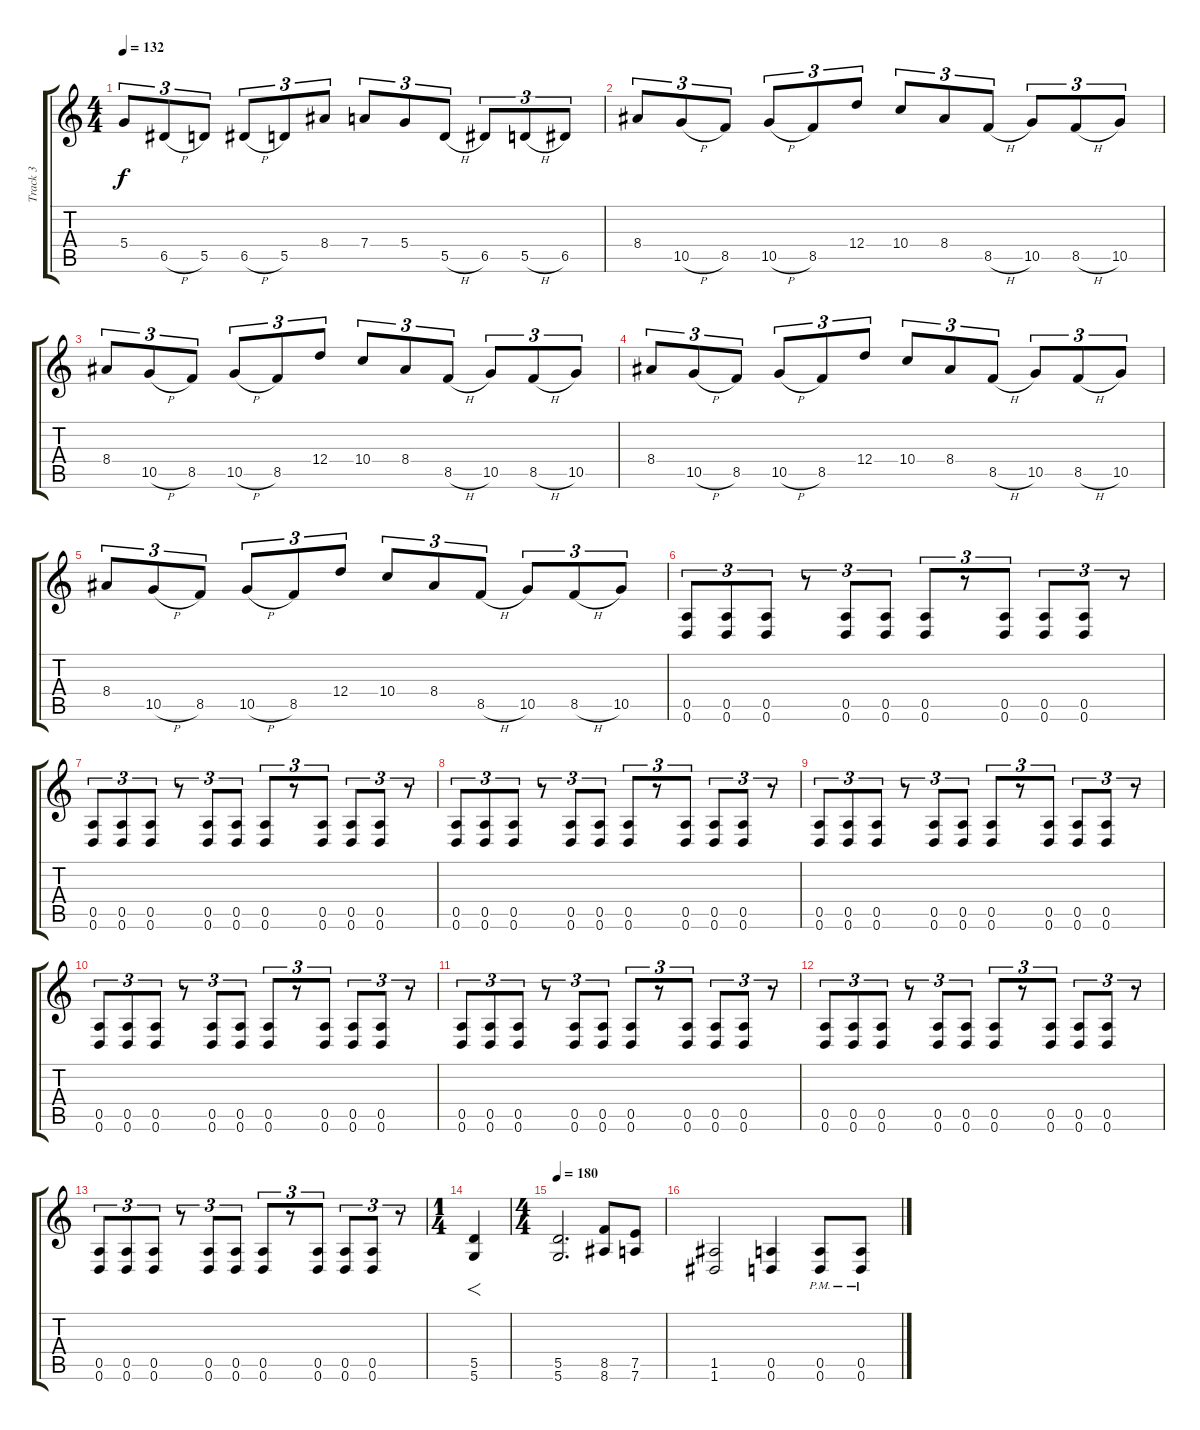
\track ("Track 3" "Track 3") {instrument overdrivenguitar}
\staff {score tabs}
\tuning (E4 B3 G3 D3 A2 D2) {hide}
\ts (4 4)
\tempo 132
\clef g2
\ks c
5.4.8{tu (3 2) dy f} 6.5{h}.8{tu (3 2)} 5.5.8{tu (3 2)} 6.5{h}.8{tu (3 2)} 5.5.8{tu (3 2)} 8.4.8{tu (3 2)} 7.4.8{tu (3 2)} 5.4.8{tu (3 2)} 5.5{h}.8{tu (3 2)} 6.5.8{tu (3 2)} 5.5{h}.8{tu (3 2)} 6.5.8{tu (3 2)} |
8.4.8{tu (3 2)} 10.5{h}.8{tu (3 2)} 8.5.8{tu (3 2)} 10.5{h}.8{tu (3 2)} 8.5.8{tu (3 2)} 12.4.8{tu (3 2)} 10.4.8{tu (3 2)} 8.4.8{tu (3 2)} 8.5{h}.8{tu (3 2)} 10.5.8{tu (3 2)} 8.5{h}.8{tu (3 2)} 10.5.8{tu (3 2)} |
8.4.8{tu (3 2)} 10.5{h}.8{tu (3 2)} 8.5.8{tu (3 2)} 10.5{h}.8{tu (3 2)} 8.5.8{tu (3 2)} 12.4.8{tu (3 2)} 10.4.8{tu (3 2)} 8.4.8{tu (3 2)} 8.5{h}.8{tu (3 2)} 10.5.8{tu (3 2)} 8.5{h}.8{tu (3 2)} 10.5.8{tu (3 2)} |
8.4.8{tu (3 2)} 10.5{h}.8{tu (3 2)} 8.5.8{tu (3 2)} 10.5{h}.8{tu (3 2)} 8.5.8{tu (3 2)} 12.4.8{tu (3 2)} 10.4.8{tu (3 2)} 8.4.8{tu (3 2)} 8.5{h}.8{tu (3 2)} 10.5.8{tu (3 2)} 8.5{h}.8{tu (3 2)} 10.5.8{tu (3 2)} |
8.4.8{tu (3 2)} 10.5{h}.8{tu (3 2)} 8.5.8{tu (3 2)} 10.5{h}.8{tu (3 2)} 8.5.8{tu (3 2)} 12.4.8{tu (3 2)} 10.4.8{tu (3 2)} 8.4.8{tu (3 2)} 8.5{h}.8{tu (3 2)} 10.5.8{tu (3 2)} 8.5{h}.8{tu (3 2)} 10.5.8{tu (3 2)} |
(0.5 0.6).8{tu (3 2)} (0.5 0.6).8{tu (3 2)} (0.5 0.6).8{tu (3 2)} r.8{tu (3 2)} (0.5 0.6).8{tu (3 2)} (0.5 0.6).8{tu (3 2)} (0.5 0.6).8{tu (3 2)} r.8{tu (3 2)} (0.5 0.6).8{tu (3 2)} (0.5 0.6).8{tu (3 2)} (0.5 0.6).8{tu (3 2)} r.8{tu (3 2)} |
(0.5 0.6).8{tu (3 2)} (0.5 0.6).8{tu (3 2)} (0.5 0.6).8{tu (3 2)} r.8{tu (3 2)} (0.5 0.6).8{tu (3 2)} (0.5 0.6).8{tu (3 2)} (0.5 0.6).8{tu (3 2)} r.8{tu (3 2)} (0.5 0.6).8{tu (3 2)} (0.5 0.6).8{tu (3 2)} (0.5 0.6).8{tu (3 2)} r.8{tu (3 2)} |
(0.5 0.6).8{tu (3 2)} (0.5 0.6).8{tu (3 2)} (0.5 0.6).8{tu (3 2)} r.8{tu (3 2)} (0.5 0.6).8{tu (3 2)} (0.5 0.6).8{tu (3 2)} (0.5 0.6).8{tu (3 2)} r.8{tu (3 2)} (0.5 0.6).8{tu (3 2)} (0.5 0.6).8{tu (3 2)} (0.5 0.6).8{tu (3 2)} r.8{tu (3 2)} |
(0.5 0.6).8{tu (3 2)} (0.5 0.6).8{tu (3 2)} (0.5 0.6).8{tu (3 2)} r.8{tu (3 2)} (0.5 0.6).8{tu (3 2)} (0.5 0.6).8{tu (3 2)} (0.5 0.6).8{tu (3 2)} r.8{tu (3 2)} (0.5 0.6).8{tu (3 2)} (0.5 0.6).8{tu (3 2)} (0.5 0.6).8{tu (3 2)} r.8{tu (3 2)} |
(0.5 0.6).8{tu (3 2)} (0.5 0.6).8{tu (3 2)} (0.5 0.6).8{tu (3 2)} r.8{tu (3 2)} (0.5 0.6).8{tu (3 2)} (0.5 0.6).8{tu (3 2)} (0.5 0.6).8{tu (3 2)} r.8{tu (3 2)} (0.5 0.6).8{tu (3 2)} (0.5 0.6).8{tu (3 2)} (0.5 0.6).8{tu (3 2)} r.8{tu (3 2)} |
(0.5 0.6).8{tu (3 2)} (0.5 0.6).8{tu (3 2)} (0.5 0.6).8{tu (3 2)} r.8{tu (3 2)} (0.5 0.6).8{tu (3 2)} (0.5 0.6).8{tu (3 2)} (0.5 0.6).8{tu (3 2)} r.8{tu (3 2)} (0.5 0.6).8{tu (3 2)} (0.5 0.6).8{tu (3 2)} (0.5 0.6).8{tu (3 2)} r.8{tu (3 2)} |
(0.5 0.6).8{tu (3 2)} (0.5 0.6).8{tu (3 2)} (0.5 0.6).8{tu (3 2)} r.8{tu (3 2)} (0.5 0.6).8{tu (3 2)} (0.5 0.6).8{tu (3 2)} (0.5 0.6).8{tu (3 2)} r.8{tu (3 2)} (0.5 0.6).8{tu (3 2)} (0.5 0.6).8{tu (3 2)} (0.5 0.6).8{tu (3 2)} r.8{tu (3 2)} |
(0.5 0.6).8{tu (3 2)} (0.5 0.6).8{tu (3 2)} (0.5 0.6).8{tu (3 2)} r.8{tu (3 2)} (0.5 0.6).8{tu (3 2)} (0.5 0.6).8{tu (3 2)} (0.5 0.6).8{tu (3 2)} r.8{tu (3 2)} (0.5 0.6).8{tu (3 2)} (0.5 0.6).8{tu (3 2)} (0.5 0.6).8{tu (3 2)} r.8{tu (3 2)} |
\ts (1 4)
(5.5 5.6).4{f volume 8} |
\ts (4 4)
\tempo 180
(5.5 5.6).2{d volume 13} (8.5 8.6).8 (7.5 7.6).8 |
(1.5 1.6).2 (0.5 0.6).4 (0.5{pm} 0.6{pm}).8 (0.5{pm} 0.6{pm}).8
